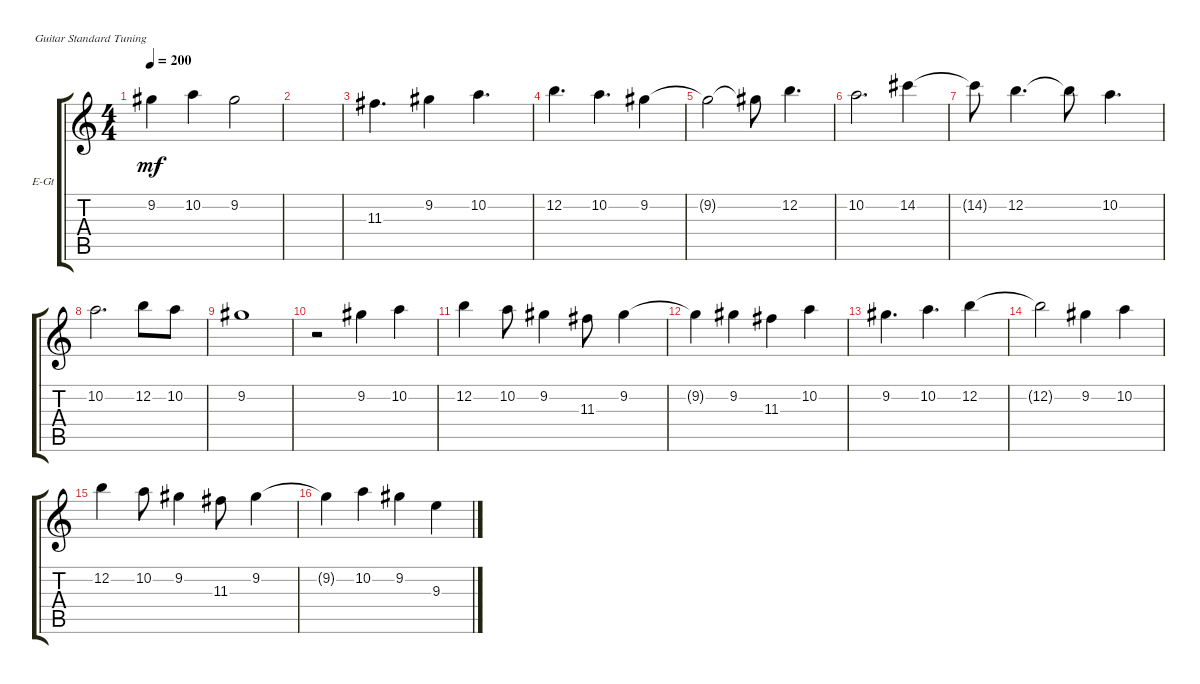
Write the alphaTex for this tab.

\bracketExtendMode groupsimilarinstruments
\firstSystemTrackNameOrientation horizontal
\otherSystemsTrackNameOrientation horizontal
\track ("Electric Guitar" "E-Gt") {instrument distortionguitar}
\staff {score tabs}
\tuning (E4 B3 G3 D3 A2 E2)
\ts (4 4)
\tempo 200
\clef g2
\scale
0.333333
\ks c
9.2.4{dy mf} 10.2.4 9.2.2 |
\scale
0.333333 |
\scale
0.333333 11.3.4{d} 9.2.4 10.2.4{d} |
\scale
0.333333 12.2.4{d} 10.2.4{d} 9.2.4 |
\scale
0.333333 9.2{t}.2 9.2{t}.8 12.2.4{d} |
\scale
0.333333 10.2.2{d} 14.2.4 |
\scale
0.333333 14.2{t}.8 12.2.4{d} 12.2{t}.8 10.2.4{d} |
\scale
0.333333 10.2.2{d} 12.2.8 10.2.8 |
\scale
0.333333 9.2.1 |
\scale
0.333333 r.2 9.2.4 10.2.4 |
\scale
0.333333 12.2.4 10.2.8 9.2.4 11.3.8 9.2.4 |
\scale
0.333333 9.2{t}.4 9.2.4 11.3.4 10.2.4 |
\scale
0.333333 9.2.4{d} 10.2.4{d} 12.2.4 |
\scale
0.333333 12.2{t}.2 9.2.4 10.2.4 |
\scale
0.333333 12.2.4 10.2.8 9.2.4 11.3.8 9.2.4 |
\scale
0.333333 9.2{t}.4 10.2.4 9.2.4 9.3.4
